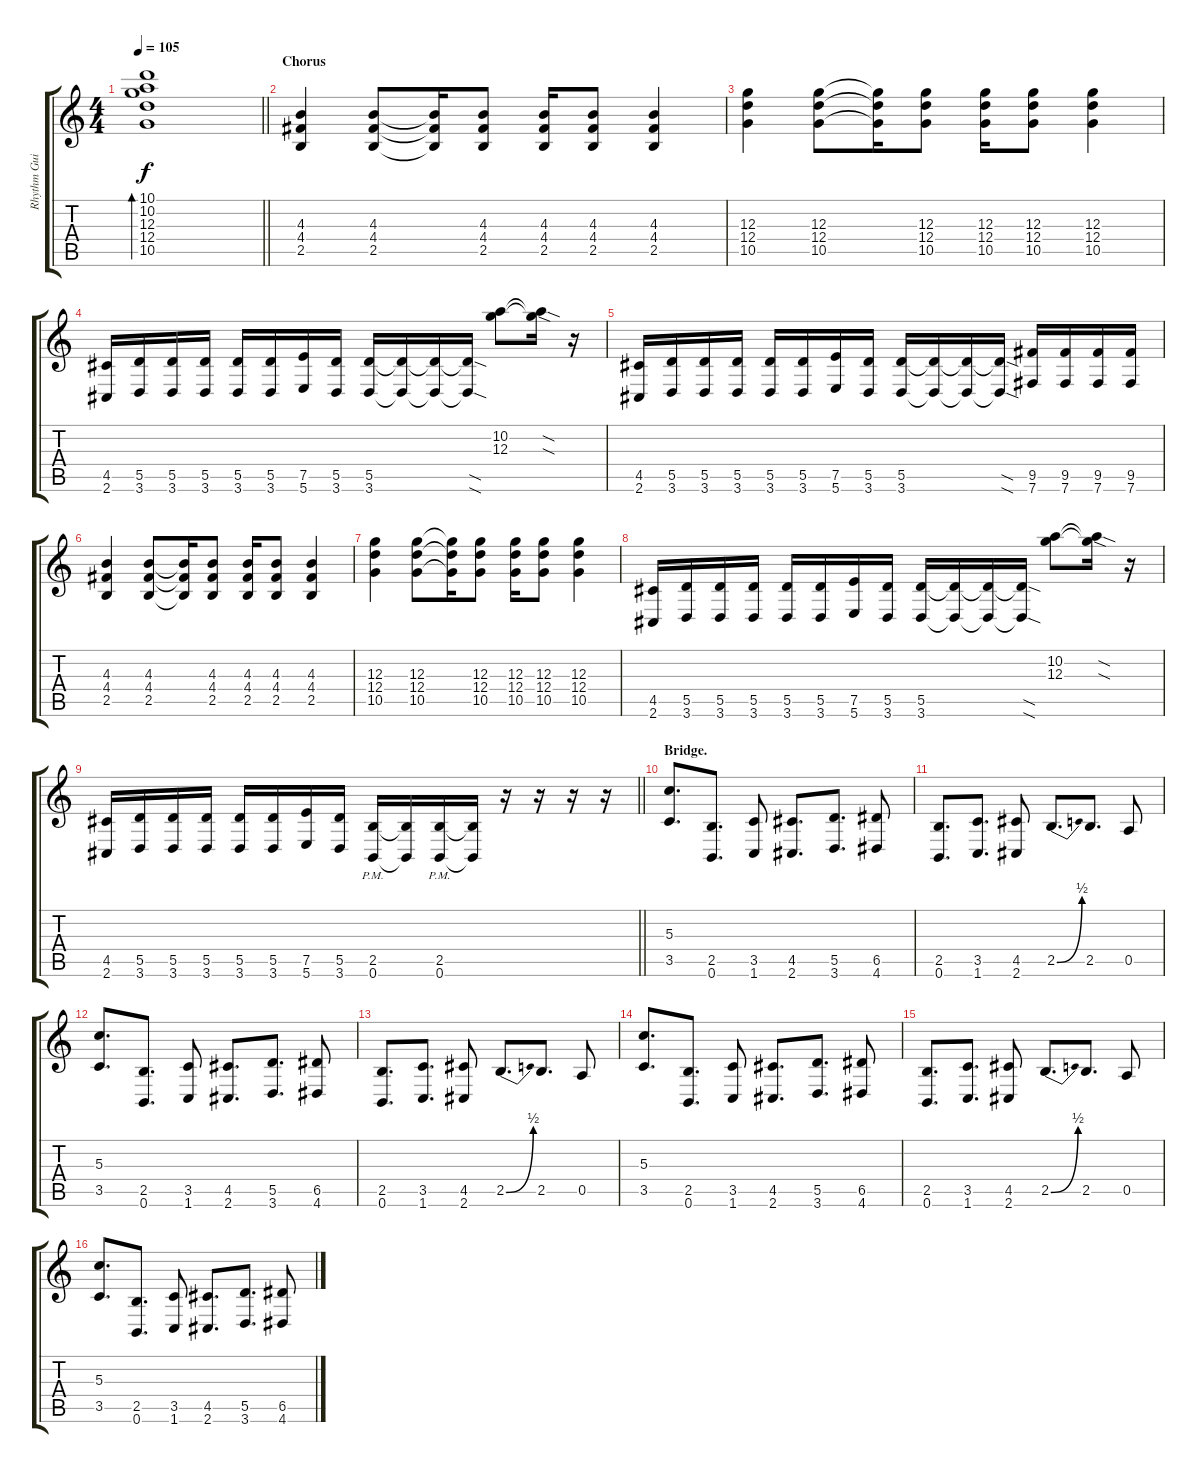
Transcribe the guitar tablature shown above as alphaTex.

\track ("Rhythm Guitar" "Rhythm Gui") {instrument distortionguitar}
\staff {score tabs}
\tuning (E4 B3 G3 D3 A2 B1) {hide}
\ts (4 4)
\tempo 105
\clef g2
\barLineRight lightlight
\ks c
(10.1 10.2 12.3 12.4 10.5).1{bd 120 dy f} |
\section ("" "Chorus")
(4.3 4.4 2.5).4{volume 16 instrument distortionguitar} (4.3 4.4 2.5).8 (4.3{t} 4.4{t} 2.5{t}).16 (4.3 4.4 2.5).8 (4.3 4.4 2.5).16 (4.3 4.4 2.5).8 (4.3 4.4 2.5).4 |
(12.3 12.4 10.5).4 (12.3 12.4 10.5).8 (12.3{t} 12.4{t} 10.5{t}).16 (12.3 12.4 10.5).8 (12.3 12.4 10.5).16 (12.3 12.4 10.5).8 (12.3 12.4 10.5).4 |
(4.5 2.6).16 (5.5 3.6).16 (5.5 3.6).16 (5.5 3.6).16 (5.5 3.6).16 (5.5 3.6).16 (7.5 5.6).16 (5.5 3.6).16 (5.5 3.6).16 (5.5{t} 3.6{t}).16 (5.5{t} 3.6{t}).16 (5.5{sod t} 3.6{sod t}).16 (10.2 12.3).8 (10.2{sod t} 12.3{sod t}).16 r.16 |
(4.5 2.6).16 (5.5 3.6).16 (5.5 3.6).16 (5.5 3.6).16 (5.5 3.6).16 (5.5 3.6).16 (7.5 5.6).16 (5.5 3.6).16 (5.5 3.6).16 (5.5{t} 3.6{t}).16 (5.5{t} 3.6{t}).16 (5.5{sod t} 3.6{sod t}).16 (9.5 7.6).16 (9.5 7.6).16 (9.5 7.6).16 (9.5 7.6).16 |
(4.3 4.4 2.5).4 (4.3 4.4 2.5).8 (4.3{t} 4.4{t} 2.5{t}).16 (4.3 4.4 2.5).8 (4.3 4.4 2.5).16 (4.3 4.4 2.5).8 (4.3 4.4 2.5).4 |
(12.3 12.4 10.5).4 (12.3 12.4 10.5).8 (12.3{t} 12.4{t} 10.5{t}).16 (12.3 12.4 10.5).8 (12.3 12.4 10.5).16 (12.3 12.4 10.5).8 (12.3 12.4 10.5).4 |
(4.5 2.6).16 (5.5 3.6).16 (5.5 3.6).16 (5.5 3.6).16 (5.5 3.6).16 (5.5 3.6).16 (7.5 5.6).16 (5.5 3.6).16 (5.5 3.6).16 (5.5{t} 3.6{t}).16 (5.5{t} 3.6{t}).16 (5.5{sod t} 3.6{sod t}).16 (10.2 12.3).8 (10.2{sod t} 12.3{sod t}).16 r.16 |
\barLineRight lightlight
(4.5 2.6).16 (5.5 3.6).16 (5.5 3.6).16 (5.5 3.6).16 (5.5 3.6).16 (5.5 3.6).16 (7.5 5.6).16 (5.5 3.6).16 (2.5{pm} 0.6{pm}).16 (2.5{t} 0.6{t}).16 (2.5{pm} 0.6{pm}).16 (2.5{t} 0.6{t}).16 r.16 r.16 r.16 r.16 |
\section ("" "Bridge.")
(5.3 3.5).8{d} (2.5 0.6).8{d} (3.5 1.6).8 (4.5 2.6).8{d} (5.5 3.6).8{d} (6.5 4.6).8 |
(2.5 0.6).8{d} (3.5 1.6).8{d} (4.5 2.6).8 2.5{be (bend 0 0 60 2)}.8{d} 2.5.8{d} 0.5.8 |
(5.3 3.5).8{d} (2.5 0.6).8{d} (3.5 1.6).8 (4.5 2.6).8{d} (5.5 3.6).8{d} (6.5 4.6).8 |
(2.5 0.6).8{d} (3.5 1.6).8{d} (4.5 2.6).8 2.5{be (bend 0 0 60 2)}.8{d} 2.5.8{d} 0.5.8 |
(5.3 3.5).8{d} (2.5 0.6).8{d} (3.5 1.6).8 (4.5 2.6).8{d} (5.5 3.6).8{d} (6.5 4.6).8 |
(2.5 0.6).8{d} (3.5 1.6).8{d} (4.5 2.6).8 2.5{be (bend 0 0 60 2)}.8{d} 2.5.8{d} 0.5.8 |
(5.3 3.5).8{d} (2.5 0.6).8{d} (3.5 1.6).8 (4.5 2.6).8{d} (5.5 3.6).8{d} (6.5 4.6).8
